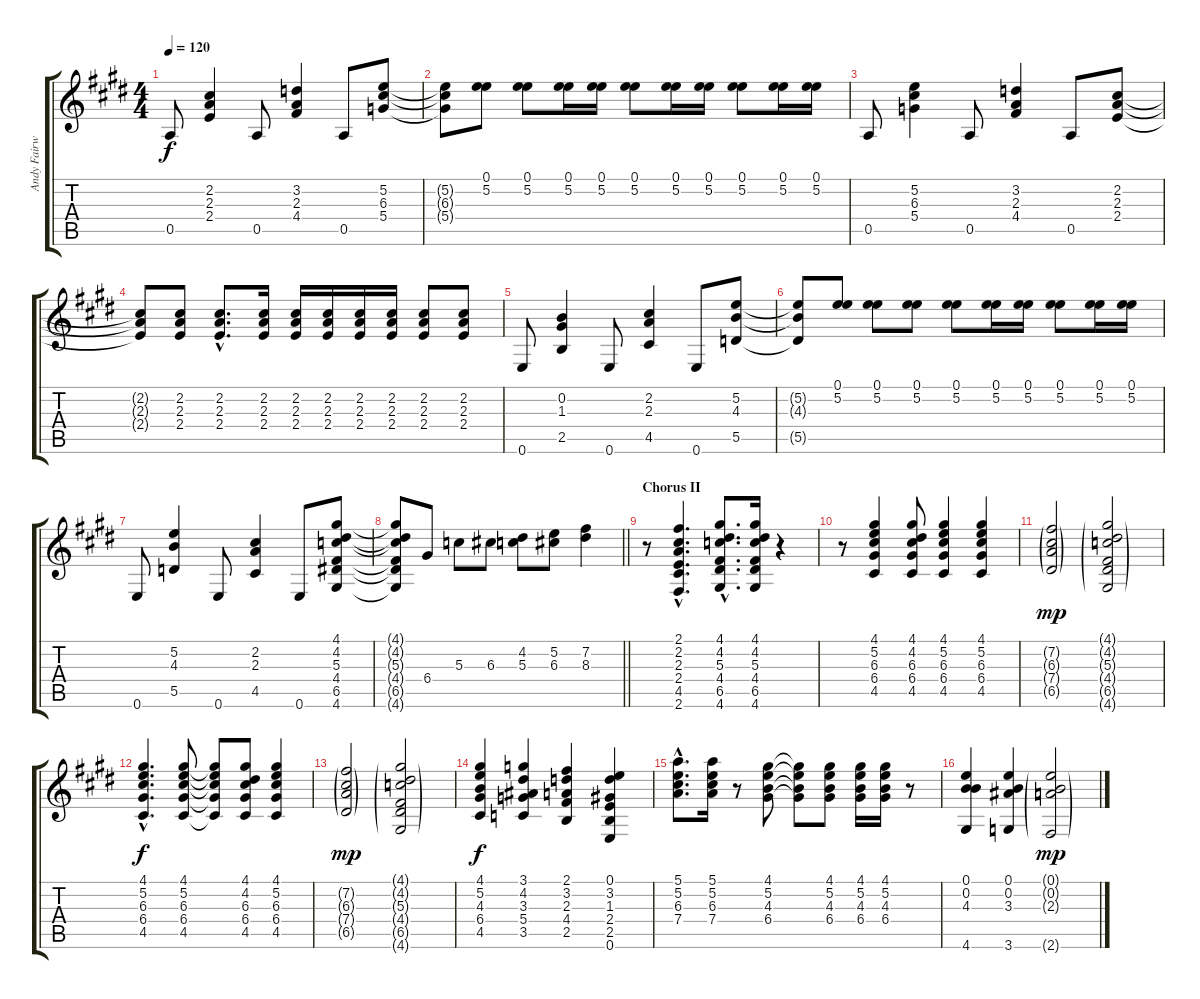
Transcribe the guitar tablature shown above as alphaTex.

\track ("Andy Fairwetherlow Guitar" "Andy Fairw") {instrument acousticguitarnylon}
\staff {score tabs}
\tuning (E4 B3 G3 D3 A2 E2) {hide}
\ts (4 4)
\tempo 120
\clef g2
\ks e
0.5.8{dy f} (2.2 2.3 2.4).4 0.5.8 (3.2 2.3 4.4).4 0.5.8 (5.2 6.3 5.4).8 |
(5.2{t} 6.3{t} 5.4{t}).8 (0.1 5.2).8 (0.1 5.2).8 (0.1 5.2).16 (0.1 5.2).16 (0.1 5.2).8 (0.1 5.2).16 (0.1 5.2).16 (0.1 5.2).8 (0.1 5.2).16 (0.1 5.2).16 |
0.5.8 (5.2 6.3 5.4).4 0.5.8 (3.2 2.3 4.4).4 0.5.8 (2.2 2.3 2.4).8 |
(2.2{t} 2.3{t} 2.4{t}).8 (2.2 2.3 2.4).8 (2.2{hac} 2.3{hac} 2.4{hac}).8{d} (2.2 2.3 2.4).16 (2.2 2.3 2.4).16 (2.2 2.3 2.4).16 (2.2 2.3 2.4).16 (2.2 2.3 2.4).16 (2.2 2.3 2.4).8 (2.2 2.3 2.4).8 |
0.6.8 (0.2 1.3 2.5).4 0.6.8 (2.2 2.3 4.5).4 0.6.8 (5.2 4.3 5.5).8 |
(5.2{t} 4.3{t} 5.5{t}).8 (0.1 5.2).8 (0.1 5.2).8 (0.1 5.2).8 (0.1 5.2).8 (0.1 5.2).16 (0.1 5.2).16 (0.1 5.2).8 (0.1 5.2).16 (0.1 5.2).16 |
0.6.8 (5.2 4.3 5.5).4 0.6.8 (2.2 2.3 4.5).4 0.6.8 (4.1 4.2 5.3 4.4 6.5 4.6).8 |
\barLineRight lightlight
(4.1{t} 4.2{t} 5.3{t} 4.4{t} 6.5{t} 4.6{t}).8 6.4.8 5.3.8 6.3.8 (4.2 5.3).8 (5.2 6.3).8 (7.2 8.3).4 |
\section ("" "Chorus II")
r.8 (2.1{hac} 2.2{hac} 2.3{hac} 2.4{hac} 4.5{hac} 2.6{hac}).4{d} (4.1{hac} 4.2{hac} 5.3{hac} 4.4{hac} 6.5{hac} 4.6{hac}).8{d} (4.1 4.2 5.3 4.4 6.5 4.6).16 r.4 |
r.8 (4.1 5.2 6.3 6.4 4.5).4 (4.1 4.2 6.3 6.4 4.5).8 (4.1 5.2 6.3 6.4 4.5).4 (4.1 5.2 6.3 6.4 4.5).4 |
(7.2{g} 6.3{g} 7.4{g} 6.5{g}).2{dy mp} (4.1{g} 4.2{g} 5.3{g} 4.4{g} 6.5{g} 4.6{g}).2 |
(4.1{hac} 5.2{hac} 6.3{hac} 6.4{hac} 4.5{hac}).4{d dy f} (4.1 5.2 6.3 6.4 4.5).8 (4.1{t} 5.2{t} 6.3{t} 6.4{t} 4.5{t}).8 (4.1 4.2 6.3 6.4 4.5).8 (4.1 5.2 6.3 6.4 4.5).4 |
(7.2{g} 6.3{g} 7.4{g} 6.5{g}).2{dy mp} (4.1{g} 4.2{g} 5.3{g} 4.4{g} 6.5{g} 4.6{g}).2 |
(4.1 5.2 4.3 6.4 4.5).4{dy f} (3.1 4.2 3.3 5.4 3.5).4 (2.1 3.2 2.3 4.4 2.5).4 (0.1 3.2 1.3 2.4 2.5 0.6).4 |
(5.1{hac} 5.2{hac} 6.3{hac} 7.4{hac}).8{d} (5.1 5.2 6.3 7.4).16 r.8 (4.1 5.2 4.3 6.4).8 (4.1{t} 5.2{t} 4.3{t} 6.4{t}).8 (4.1 5.2 4.3 6.4).8 (4.1 5.2 4.3 6.4).16 (4.1 5.2 4.3 6.4).16 r.8 |
(0.1 0.2 4.3 4.6).4 (0.1 0.2 3.3 3.6).4 (0.1{g} 0.2{g} 2.3{g} 2.6{g}).2{dy mp}
